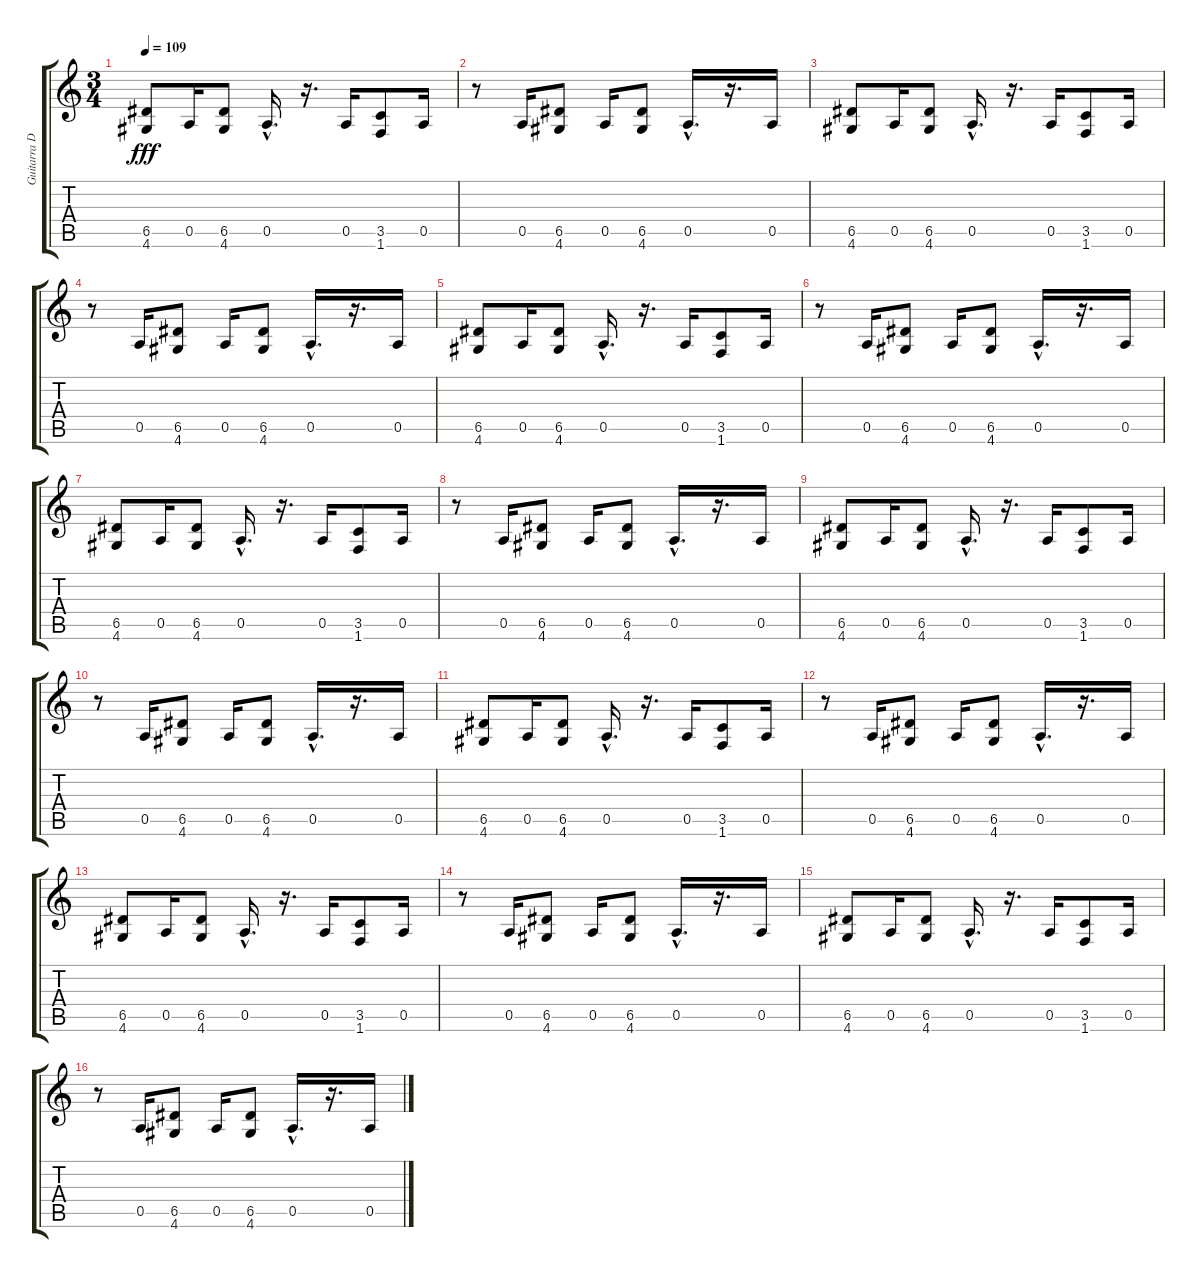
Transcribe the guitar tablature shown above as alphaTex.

\track ("Guitarra Dist. 2" "Guitarra D") {instrument distortionguitar}
\staff {score tabs}
\tuning (E4 B3 G3 D3 A2 E2) {hide}
\ts (3 4)
\tempo 109
\clef g2
\ks c
(6.5 4.6).8{dy fff} 0.5.16 (6.5 4.6).8 0.5{hac}.16{d} r.16{d} 0.5.16 (3.5 1.6).8 0.5.16 |
r.8 0.5.16 (6.5 4.6).8 0.5.16 (6.5 4.6).8 0.5{hac}.16{d} r.16{d} 0.5.16 |
(6.5 4.6).8 0.5.16 (6.5 4.6).8 0.5{hac}.16{d} r.16{d} 0.5.16 (3.5 1.6).8 0.5.16 |
r.8 0.5.16 (6.5 4.6).8 0.5.16 (6.5 4.6).8 0.5{hac}.16{d} r.16{d} 0.5.16 |
(6.5 4.6).8 0.5.16 (6.5 4.6).8 0.5{hac}.16{d} r.16{d} 0.5.16 (3.5 1.6).8 0.5.16 |
r.8 0.5.16 (6.5 4.6).8 0.5.16 (6.5 4.6).8 0.5{hac}.16{d} r.16{d} 0.5.16 |
(6.5 4.6).8 0.5.16 (6.5 4.6).8 0.5{hac}.16{d} r.16{d} 0.5.16 (3.5 1.6).8 0.5.16 |
r.8 0.5.16 (6.5 4.6).8 0.5.16 (6.5 4.6).8 0.5{hac}.16{d} r.16{d} 0.5.16 |
(6.5 4.6).8 0.5.16 (6.5 4.6).8 0.5{hac}.16{d} r.16{d} 0.5.16 (3.5 1.6).8 0.5.16 |
r.8 0.5.16 (6.5 4.6).8 0.5.16 (6.5 4.6).8 0.5{hac}.16{d} r.16{d} 0.5.16 |
(6.5 4.6).8 0.5.16 (6.5 4.6).8 0.5{hac}.16{d} r.16{d} 0.5.16 (3.5 1.6).8 0.5.16 |
r.8 0.5.16 (6.5 4.6).8 0.5.16 (6.5 4.6).8 0.5{hac}.16{d} r.16{d} 0.5.16 |
(6.5 4.6).8 0.5.16 (6.5 4.6).8 0.5{hac}.16{d} r.16{d} 0.5.16 (3.5 1.6).8 0.5.16 |
r.8 0.5.16 (6.5 4.6).8 0.5.16 (6.5 4.6).8 0.5{hac}.16{d} r.16{d} 0.5.16 |
(6.5 4.6).8 0.5.16 (6.5 4.6).8 0.5{hac}.16{d} r.16{d} 0.5.16 (3.5 1.6).8 0.5.16 |
r.8 0.5.16 (6.5 4.6).8 0.5.16 (6.5 4.6).8 0.5{hac}.16{d} r.16{d} 0.5.16
